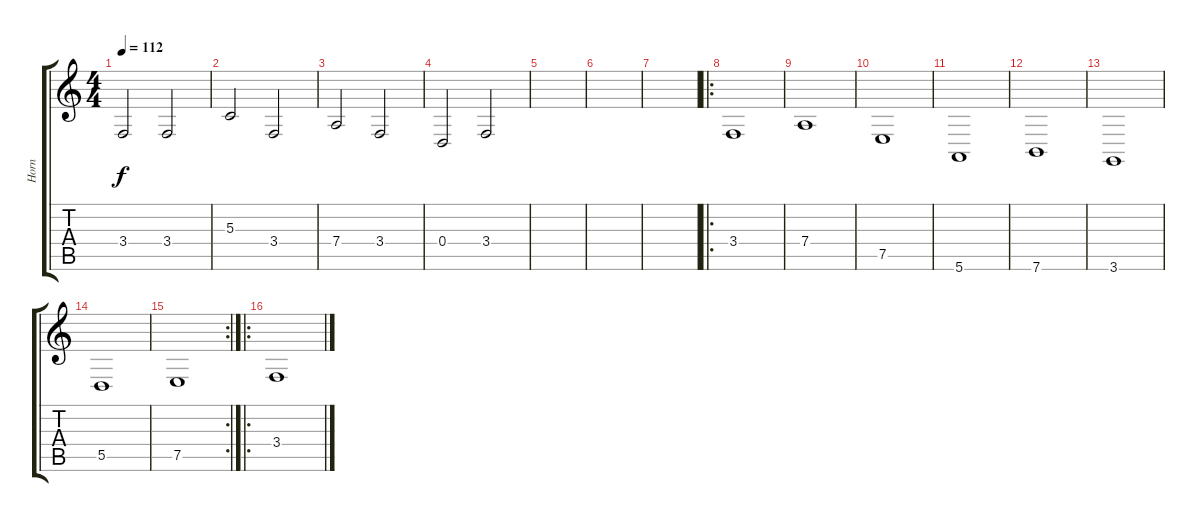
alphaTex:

\track ("Horn" "Horn") {instrument lead7fifths}
\staff {score tabs}
\tuning (E4 B3 G3 D3 A2 E2) {hide}
\ts (4 4)
\tempo 112
\clef g2
\ks c
3.4.2{dy f} 3.4.2 |
5.3.2 3.4.2 |
7.4.2 3.4.2 |
0.4.2 3.4.2 |
|
|
|
\ro
3.4.1 |
7.4.1 |
7.5.1 |
5.6.1 |
7.6.1 |
3.6.1 |
5.5.1 |
\rc 2
7.5.1 |
\ro
3.4.1
